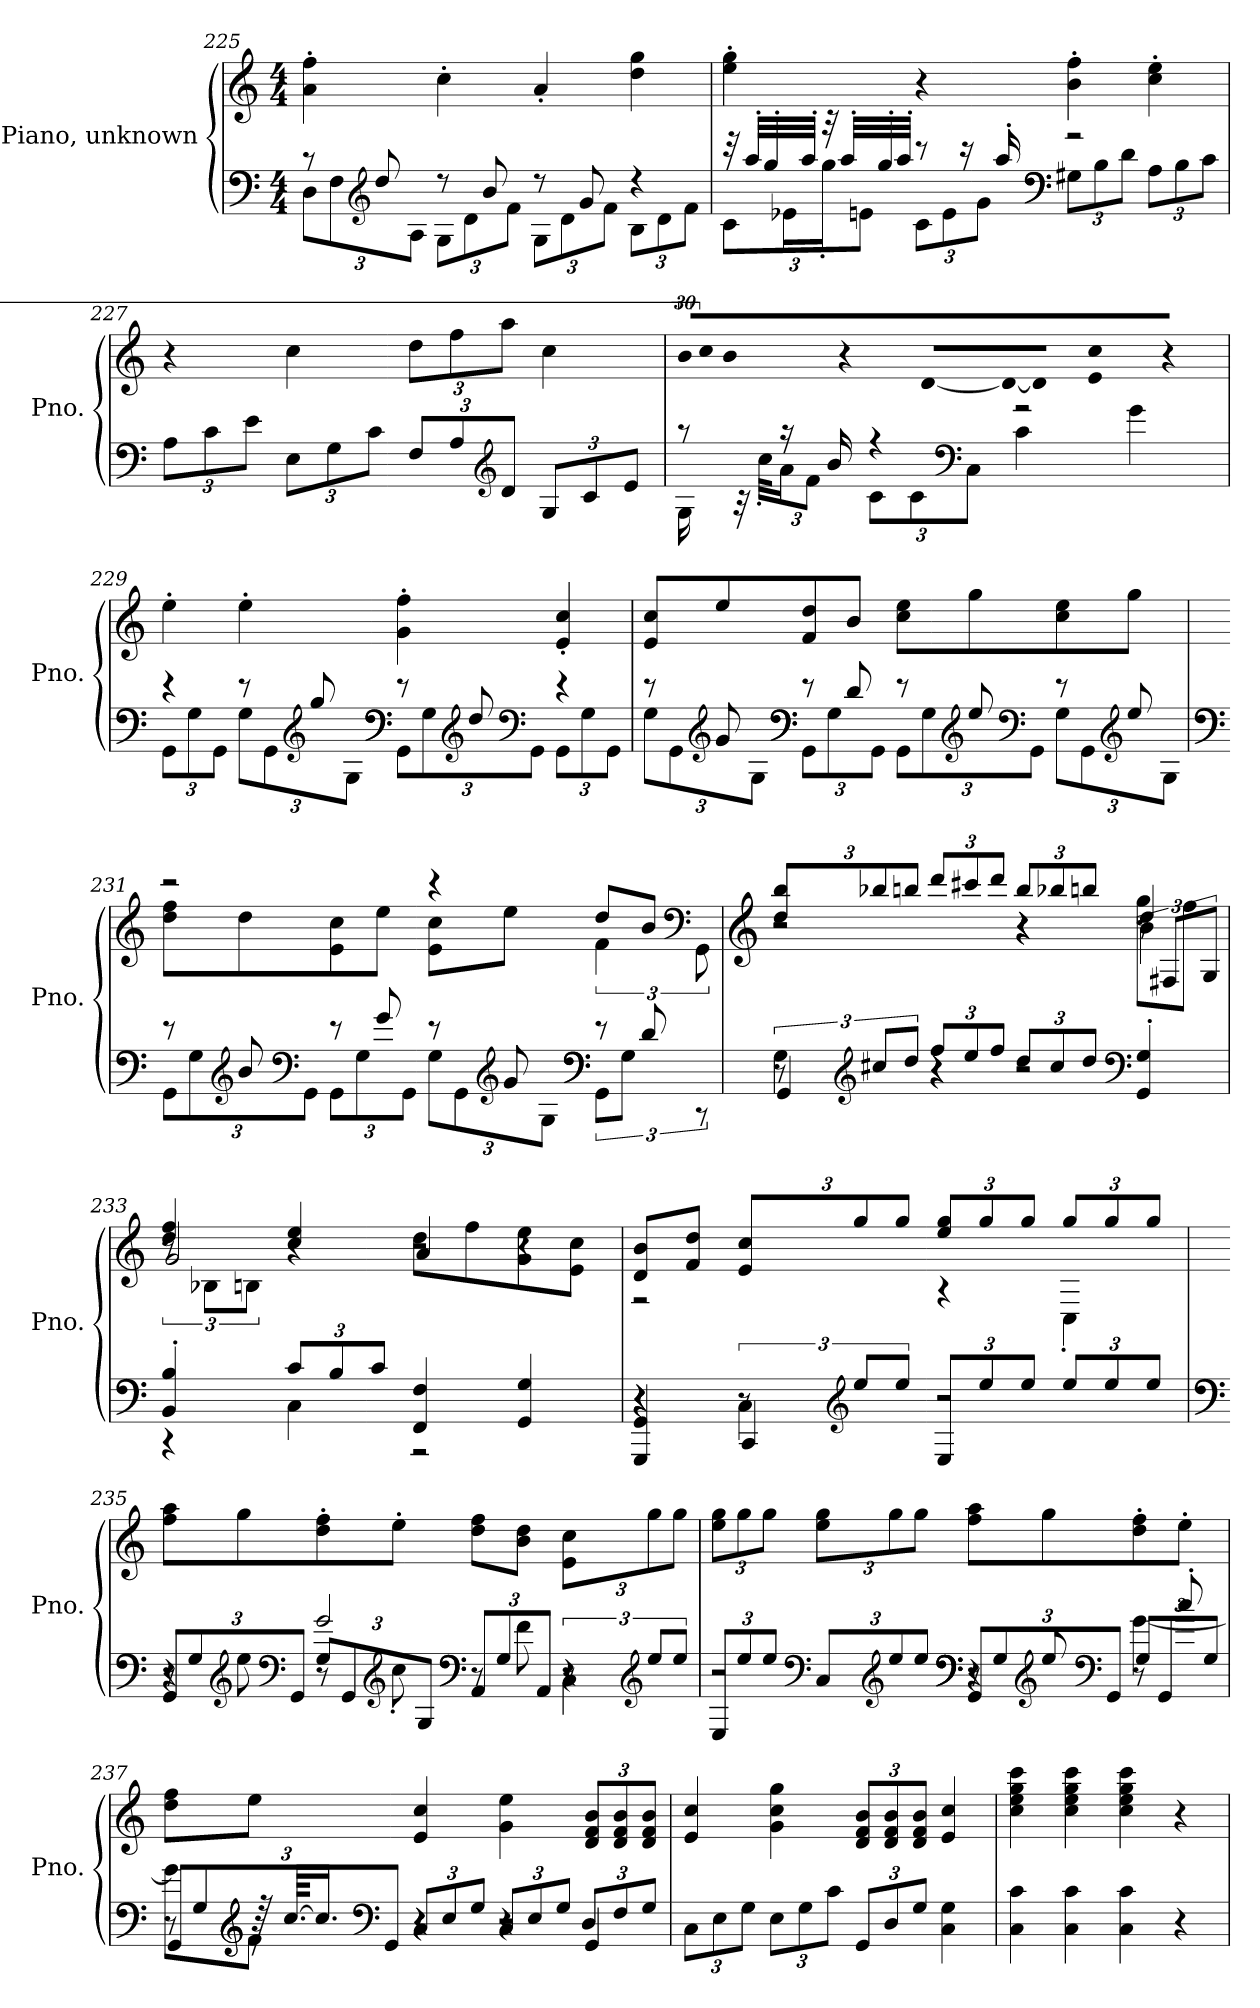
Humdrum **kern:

**kern	**kern
*part1	*part1
*staff2	*staff1
*I"Piano, unknown	*
*I'Pno.	*
*clefF4	*clefG2
*k[]	*k[]
*M4/4	*M4/4
=225	=225
*^	*
*	*Xbrackettup	*
8r	12D\L	4a\' 4ff\'
.	12F\	.
*clefG2	*	*
8dd/	.	.
.	12A\J	.
8r	12G\L	4cc'\
.	12d\	.
8b/	.	.
.	12f\J	.
8r	12G\L	4a'/
.	12d\	.
8g/	.	.
.	12f\J	.
4r	12B\L	4dd\ 4gg\
.	12d\	.
.	12f\J	.
!!LO:LB:g=z
=226	=226	=226
32r	12c\L	4ee\' 4gg\'
32aa'/LLL	.	.
32gg'/	.	.
.	24e-X\L	.
32aa'/JJJ	.	.
32r	24gg'\J	.
32aa'/LLL	.	.
.	12en\J	.
32gg'/	.	.
32aa'/JJJ	.	.
8r	12c\L	4r
.	12e\	.
16r	.	.
.	12g\J	.
16aa'/	.	.
*clefF4	*	*
2r	12G#X\L	4b\' 4ff\'
.	12B\	.
.	12d\J	.
.	12A\L	4cc\' 4ee\'
.	12B\	.
.	12c\J	.
*v	*v	*
=227	=227
12A\L	4r
12c\	.
12e\J	.
12E\L	4cc\
12G\	.
12c\J	.
*	*Xbrackettup
12F/L	12dd\L
12A/	12ff\
*clefG2	*
12d/J	12aa\J
12G/L	4cc\
12c/	.
12e/J	.
!!LO:LB:g=z
=228	=228
*^	*
*	*	*brackettup
!	!	!LO:N:vis=64
8r	16G\	960%17b\KLLL
!	!	!LO:N:vis=32
.	.	640%23cc\
!	!	!LO:N:vis=64
.	.	960%17b\JJJk
.	32r	.
!	!	!LO:N:vis=128
.	.	1920%17r
!	!	!LO:N:vis=256
.	.	[1920%17d/KKLLL
!	!	!LO:N:vis=32
.	.	640%23d/JJ_
.	32cc'\KLL	.
16r	24a\J	8d/J]
.	12f\J	.
16b/	.	.
4r	12c\L	4e/ 4cc/
.	12c\	.
*clefF4	*	*
.	12C\J	.
2r	4c\	2r
.	4g\	.
=229	=229	=229
4r	12GG\L	4ee'\
.	12G\	.
.	12GG\J	.
8r	12G\L	4ee'\
.	12GG\	.
*clefG2	*	*
8gg/	.	.
.	12G\J	.
*clefF4	*	*
8r	12GG\L	4g\' 4ff\'
.	12G\	.
*clefG2	*	*
8dd/	.	.
*clefF4	*	*
.	12GG\J	.
4r	12GG\L	4e/' 4cc/'
.	12G\	.
.	12GG\J	.
!!LO:LB:g=z
=230	=230	=230
8r	12G\L	8e/ 8cc/L
.	12GG\	.
*clefG2	*	*
8g/	.	8ee/
.	12G\J	.
*clefF4	*	*
8r	12GG\L	8f/ 8dd/
.	12G\	.
8d/	.	8b/J
.	12GG\J	.
8r	12GG\L	8cc\ 8ee\L
.	12G\	.
*clefG2	*	*
8ee/	.	8gg\
*clefF4	*	*
.	12GG\J	.
8r	12G\L	8cc\ 8ee\
.	12GG\	.
*clefG2	*	*
8ee/	.	8gg\J
.	12G\J	.
!!LO:PB:g=z
=231	=231	=231
*clefF4	*	*
*	*	*^
8r	12GG\L	2r	8dd\ 8ff\L
.	12G\	.	.
*clefG2	*	*	*
8b/	.	.	8dd\
*clefF4	*	*	*
.	12GG\J	.	.
8r	12GG\L	.	8e\ 8cc\
.	12G\	.	.
8g/	.	.	8ee\J
.	12GG\J	.	.
8r	12G\L	4r	8e\ 8cc\L
.	12GG\	.	.
*clefG2	*	*	*
8g/	.	.	8ee\J
.	12G\J	.	.
*clefF4	*	*	*
*	*brackettup	*	*
8r	12GG\L	8dd/L	6f\
.	12G\J	.	.
8d/	.	8b/J	.
*	*	*clefF4	*
.	12r	.	12GG\
*v	*v	*	*
*	*v	*v
!!LO:LB:g=z
=232	=232
*	*clefG2
*^	*
*	*^	*
*	*	*	*Xbrackettup
*	*	*	*^
*	*	*	*	*^
*	*	*	*	*	*^
12r	4G\	4GG/	12dd/ 12bb/L	2r	2r	2r
*clefG2	*	*	*	*	*	*
12cc#X/L	.	.	12bb-X/	.	.	.
12dd/J	.	.	12bbn/J	.	.	.
*Xbrackettup	*	*	*	*	*	*
12ff/L	4r	4r	12ddd/L	.	.	.
12ee/	.	.	12ccc#X/	.	.	.
12ff/J	.	.	12ddd/J	.	.	.
12dd/L	2r	2r	12bb/L	4r	4r	4r
12cc#/	.	.	12bb-X/	.	.	.
12dd/J	.	.	12bbn/J	.	.	.
*clefF4	*	*	*	*	*	*
*	*	*	*brackettup	*	*	*
4GG/' 4G/'	.	.	12r	8gg\L	4dd/	4b\
.	.	.	12F#X/L	.	.	.
.	.	.	.	8ff\J	.	.
.	.	.	12G/J	.	.	.
*	*v	*v	*	*	*	*
*	*	*	*	*v	*v
=233	=233	=233	=233	=233
4BB/' 4B/'	4r	4dd/ 4ff/	12r	2g/
.	.	.	12B-X\L	.
.	.	.	12Bn\J	.
12c/L	4C\	4cc/ 4ee/	4r	.
12B/	.	.	.	.
12c/J	.	.	.	.
4FF/ 4F/	2r	2r	8dd\L	4a/
.	.	.	8ff\	.
4GG/ 4G/	.	.	8g\ 8ee\	4r
.	.	.	8e\ 8cc\J	.
*	*	*	*v	*v
!!LO:LB:g=z
=234	=234	=234	=234
*	*^	*	*
4GGG/ 4GG/	4r	4r	8d/ 8b/L	2r
.	.	.	8f/ 8dd/J	.
*brackettup	*	*	*Xbrackettup	*
12r	4C\	4CC/	12e/ 12cc/L	.
*clefG2	*	*	*	*
12ee/L	.	.	12gg/	.
12ee/J	.	.	12gg/J	.
*Xbrackettup	*	*	*	*
12E/L	2r	2r	12ee/ 12gg/L	4r
12ee/	.	.	12gg/	.
12ee/J	.	.	12gg/J	.
12ee/L	.	.	12gg/L	4C'\
12ee/	.	.	12gg/	.
12ee/J	.	.	12gg/J	.
*	*	*	*v	*v
=235	=235	=235	=235
*clefF4	*	*	*
4r	8r	12GG/L	8ff\ 8aa\L
.	.	12G/	.
*clefG2	*	*	*
.	8ee\	.	8gg\
*clefF4	*	*	*
.	.	12GG/J	.
2g/	8r	12G/L	8dd\' 8ff\'
.	.	12GG/	.
*clefG2	*	*	*
.	8cc'\	.	8ee'\J
.	.	12G/J	.
*clefF4	*	*	*
.	8r	12AA/L	8dd\ 8ff\L
.	.	12G/	.
.	8f\	.	8b\ 8dd\J
.	.	12AA/J	.
*	*	*brackettup	*
4r	4C\	12r	12e\ 12cc\L
*clefG2	*	*	*
.	.	12ee/L	12gg\
.	.	12ee/J	12gg\J
!!LO:LB:g=z
=236	=236	=236	=236
*	*	*Xbrackettup	*
2r	2r	12E/L	12ee\ 12gg\L
.	.	12ee/	12gg\
.	.	12ee/J	12gg\J
*clefF4	*	*	*
.	.	12C/L	12ee\ 12gg\L
*clefG2	*	*	*
.	.	12ee/	12gg\
.	.	12ee/J	12gg\J
*clefF4	*	*	*
8r	4r	12GG/L	8ff\ 8aa\L
.	.	12G/	.
*clefG2	*	*	*
8ee/	.	.	8gg\
*clefF4	*	*	*
.	.	12GG/J	.
8r	[4g\	12G/L	8dd\' 8ff\'
.	.	12GG/	.
8cc'/	.	.	8ee'\J
.	.	12G/J	.
=237	=237	=237	=237
8r	8g\L]	12GG/L	8dd\ 8ff\L
.	.	12G/	.
*clefG2	*	*	*
128r	8f\J	.	8ee\J
[64.cc/KKLL	.	.	.
16.cc/JJ]	.	.	.
*clefF4	*	*	*
.	.	12GG/J	.
4r	4r	12C/L	4e/ 4cc/
.	.	12E/	.
.	.	12G/J	.
4r	2r	12C/L	4g\ 4ee\
.	.	12E/	.
.	.	12G/J	.
4GG/	.	12D/L	12d/ 12f/ 12b/L
.	.	12F/	12d/ 12f/ 12b/
.	.	12G/J	12d/ 12f/ 12b/J
*v	*v	*v	*
!!LO:LB:g=z
=238	=238
12C\L	4e/ 4cc/
12E\	.
12G\J	.
12E\L	4g\ 4cc\ 4gg\
12G\	.
12c\J	.
12GG/L	12d/ 12f/ 12b/L
12D/	12d/ 12f/ 12b/
12G/J	12d/ 12f/ 12b/J
4C\ 4G\	4e/ 4cc/
=239	=239
4C\ 4c\	4cc\ 4ee\ 4gg\ 4ccc\
4C\ 4c\	4cc\ 4ee\ 4gg\ 4ccc\
4C\ 4c\	4cc\ 4ee\ 4gg\ 4ccc\
4r	4r
=	=
*-	*-
